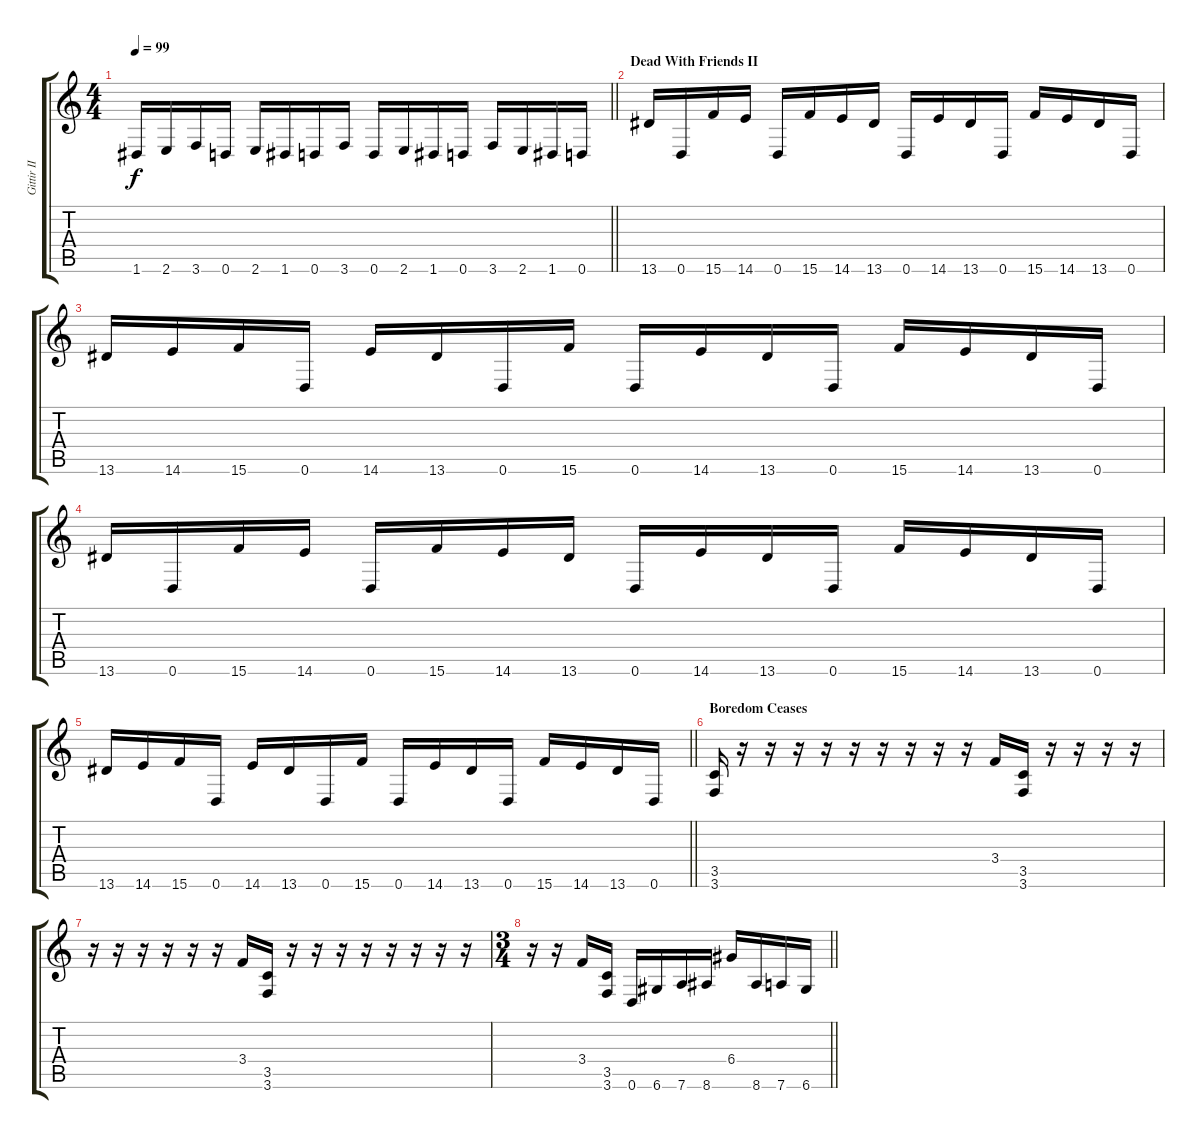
\track ("Gittir II" "Gittir II") {instrument distortionguitar}
\staff {score tabs}
\tuning (E4 B3 G3 D3 A2 D2) {hide}
\ts (4 4)
\tempo 99
\clef g2
\barLineRight lightlight
\ks c
1.6.16{dy f} 2.6.16 3.6.16 0.6.16 2.6.16 1.6.16 0.6.16 3.6.16 0.6.16 2.6.16 1.6.16 0.6.16 3.6.16 2.6.16 1.6.16 0.6.16 |
\section ("" "Dead With Friends II")
13.6.16 0.6.16 15.6.16 14.6.16 0.6.16 15.6.16 14.6.16 13.6.16 0.6.16 14.6.16 13.6.16 0.6.16 15.6.16 14.6.16 13.6.16 0.6.16 |
13.6.16 14.6.16 15.6.16 0.6.16 14.6.16 13.6.16 0.6.16 15.6.16 0.6.16 14.6.16 13.6.16 0.6.16 15.6.16 14.6.16 13.6.16 0.6.16 |
13.6.16 0.6.16 15.6.16 14.6.16 0.6.16 15.6.16 14.6.16 13.6.16 0.6.16 14.6.16 13.6.16 0.6.16 15.6.16 14.6.16 13.6.16 0.6.16 |
\barLineRight lightlight
13.6.16 14.6.16 15.6.16 0.6.16 14.6.16 13.6.16 0.6.16 15.6.16 0.6.16 14.6.16 13.6.16 0.6.16 15.6.16 14.6.16 13.6.16 0.6.16 |
\section ("" "Boredom Ceases")
(3.5 3.6).16 r.16 r.16 r.16 r.16 r.16 r.16 r.16 r.16 r.16 3.4.16 (3.5 3.6).16 r.16 r.16 r.16 r.16 |
r.16 r.16 r.16 r.16 r.16 r.16 3.4.16 (3.5 3.6).16 r.16 r.16 r.16 r.16 r.16 r.16 r.16 r.16 |
\ts (3 4)
\barLineRight lightlight
r.16 r.16 3.4.16 (3.5 3.6).16 0.6.16 6.6.16 7.6.16 8.6.16 6.4.16 8.6.16 7.6.16 6.6.16
